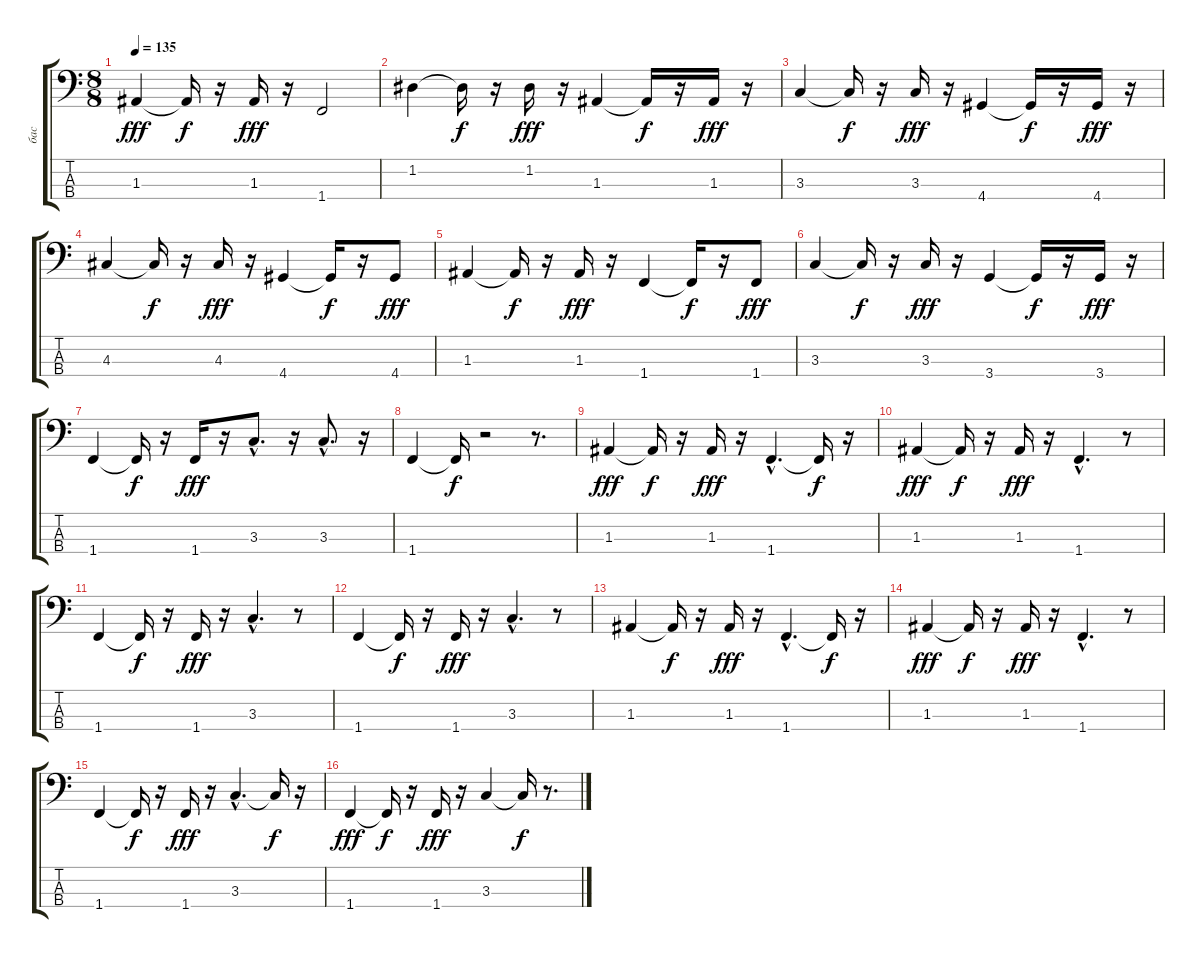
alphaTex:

\track ("бас" "бас") {instrument fretlessbass}
\staff {score tabs}
\tuning (G2 D2 A1 E1) {hide}
\ts (8 8)
\tempo 135
\clef f4
\ks c
1.3.4{dy fff} 1.3{t}.16{dy f} r.16 1.3.16{dy fff} r.16 1.4.2 |
1.2.4 1.2{t}.16{dy f} r.16 1.2.16{dy fff} r.16 1.3.4 1.3{t}.16{dy f} r.16 1.3.16{dy fff} r.16 |
3.3.4 3.3{t}.16{dy f} r.16 3.3.16{dy fff} r.16 4.4.4 4.4{t}.16{dy f} r.16 4.4.16{dy fff} r.16 |
4.3.4 4.3{t}.16{dy f} r.16 4.3.16{dy fff} r.16 4.4.4 4.4{t}.16{dy f} r.16 4.4.8{dy fff} |
1.3.4 1.3{t}.16{dy f} r.16 1.3.16{dy fff} r.16 1.4.4 1.4{t}.16{dy f} r.16 1.4.8{dy fff} |
3.3.4 3.3{t}.16{dy f} r.16 3.3.16{dy fff} r.16 3.4.4 3.4{t}.16{dy f} r.16 3.4.16{dy fff} r.16 |
1.4.4 1.4{t}.16{dy f} r.16 1.4.16{dy fff} r.16 3.3{hac}.8{d} r.16 3.3{hac}.8{d} r.16 |
1.4.4 1.4{t}.16{dy f} r.2 r.8{d} |
1.3.4{dy fff} 1.3{t}.16{dy f} r.16 1.3.16{dy fff} r.16 1.4{hac}.4{d} 1.4{t}.16{dy f} r.16 |
1.3.4{dy fff} 1.3{t}.16{dy f} r.16 1.3.16{dy fff} r.16 1.4{hac}.4{d} r.8 |
1.4.4 1.4{t}.16{dy f} r.16 1.4.16{dy fff} r.16 3.3{hac}.4{d} r.8 |
1.4.4 1.4{t}.16{dy f} r.16 1.4.16{dy fff} r.16 3.3{hac}.4{d} r.8 |
1.3.4 1.3{t}.16{dy f} r.16 1.3.16{dy fff} r.16 1.4{hac}.4{d} 1.4{t}.16{dy f} r.16 |
1.3.4{dy fff} 1.3{t}.16{dy f} r.16 1.3.16{dy fff} r.16 1.4{hac}.4{d} r.8 |
1.4.4 1.4{t}.16{dy f} r.16 1.4.16{dy fff} r.16 3.3{hac}.4{d} 3.3{t}.16{dy f} r.16 |
1.4.4{dy fff} 1.4{t}.16{dy f} r.16 1.4.16{dy fff} r.16 3.3.4 3.3{t}.16{dy f} r.8{d}
